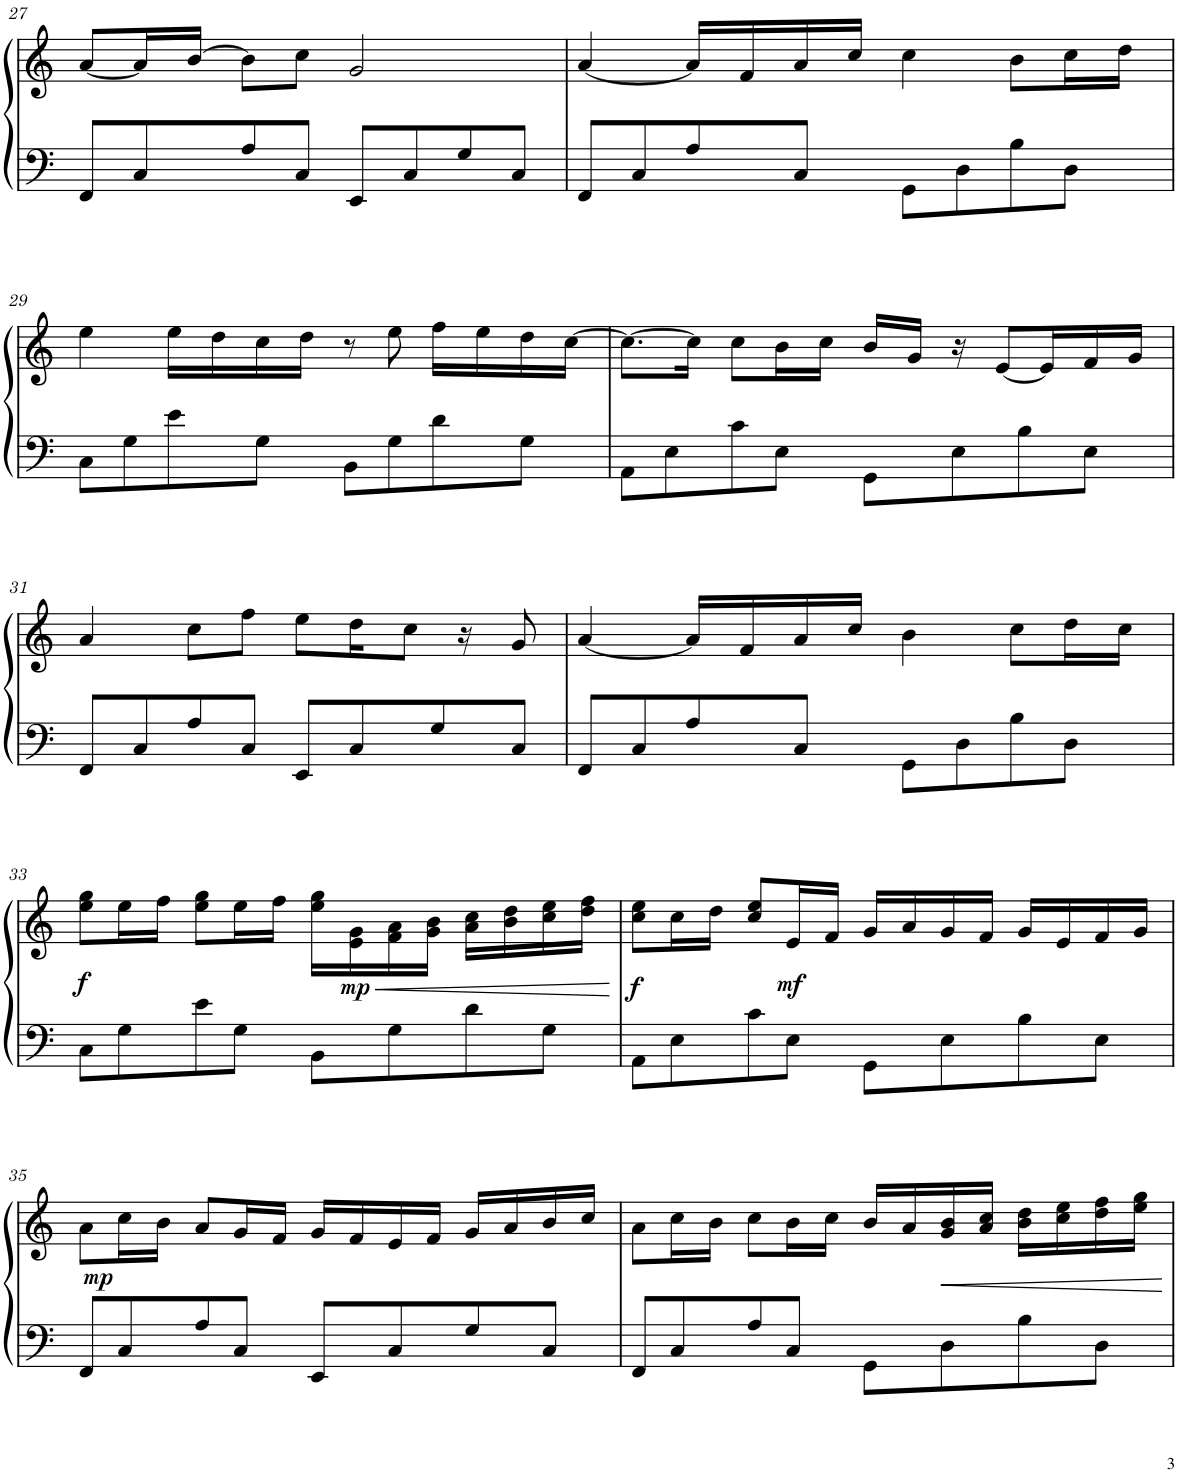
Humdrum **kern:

**kern	**kern	**dynam
*part1	*part1	*part1
*staff2	*staff1	*staff1/2
*I"Piano	*	*
*I'Pno.	*	*
!!LO:PB:g=z
*clefF4	*clefG2	*
*k[]	*k[]	*
*M4/4	*M4/4	*
=27	=27	=27
8FF/L	[8a/L	.
8C/	16a/L]	.
.	[16b/JJ	.
8A/	8b\L]	.
8C/J	8cc\J	.
8EE/L	2g/	.
8C/	.	.
8G/	.	.
8C/J	.	.
=28	=28	=28
8FF/L	[4a/	.
8C/	.	.
8A/	16a/LL]	.
.	16f/	.
8C/J	16a/	.
.	16cc/JJ	.
8GG\L	4cc\	.
8D\	.	.
8B\	8b\L	.
8D\J	16cc\L	.
.	16dd\JJ	.
!!LO:LB:g=z
=29	=29	=29
8C\L	4ee\	.
8G\	.	.
8e\	16ee\LL	.
.	16dd\	.
8G\J	16cc\	.
.	16dd\JJ	.
8BB\L	8r	.
8G\	8ee\	.
8d\	16ff\LL	.
.	16ee\	.
8G\J	16dd\	.
.	[16cc\JJ	.
=30	=30	=30
8AA\L	8.cc\L_	.
8E\	.	.
.	16cc\Jk]	.
8c\	8cc\L	.
8E\J	16b\L	.
.	16cc\JJ	.
8GG\L	16b/LL	.
.	16g/JJ	.
8E\	16r	.
.	[8e/L	.
8B\	.	.
.	16e/L]	.
8E\J	16f/	.
.	16g/JJ	.
!!LO:LB:g=z
=31	=31	=31
8FF/L	4a/	.
8C/	.	.
8A/	8cc\L	.
8C/J	8ff\J	.
8EE/L	8ee\L	.
8C/	16dd\K	.
.	8cc\J	.
8G/	.	.
.	16r	.
8C/J	8g/	.
=32	=32	=32
8FF/L	[4a/	.
8C/	.	.
8A/	16a/LL]	.
.	16f/	.
8C/J	16a/	.
.	16cc/JJ	.
8GG\L	4b\	.
8D\	.	.
8B\	8cc\L	.
8D\J	16dd\L	.
.	16cc\JJ	.
!!LO:LB:g=z
=33	=33	=33
!	!	!LO:DY:b
8C\L	8ee\ 8gg\L	f
8G\	16ee\L	.
.	16ff\JJ	.
8e\	8ee\ 8gg\L	.
8G\J	16ee\L	.
.	16ff\JJ	.
8BB\L	16ee\ 16gg\LL	.
!	!	!LO:HP:b
!	!	!LO:DY:n=1:b
.	16e\ 16g\	< mp
8G\	16f\ 16a\	.
.	16g\ 16b\JJ	.
8d\	16a\ 16cc\LL	.
.	16b\ 16dd\	.
8G\J	16cc\ 16ee\	.
.	16dd\ 16ff\JJ	.
.	.	[
=34	=34	=34
!	!	!LO:DY:b
8AA\L	8cc\ 8ee\L	f
8E\	16cc\L	.
.	16dd\JJ	.
8c\	8cc/ 8ee/L	.
!	!	!LO:DY:b
8E\J	16e/L	mf
.	16f/JJ	.
8GG\L	16g/LL	.
.	16a/	.
8E\	16g/	.
.	16f/JJ	.
8B\	16g/LL	.
.	16e/	.
8E\J	16f/	.
.	16g/JJ	.
!!LO:LB:g=z
=35	=35	=35
!	!	!LO:DY:b
8FF/L	8a\L	mp
8C/	16cc\L	.
.	16b\JJ	.
8A/	8a/L	.
8C/J	16g/L	.
.	16f/JJ	.
8EE/L	16g/LL	.
.	16f/	.
8C/	16e/	.
.	16f/JJ	.
8G/	16g/LL	.
.	16a/	.
8C/J	16b/	.
.	16cc/JJ	.
=36	=36	=36
8FF/L	8a\L	.
8C/	16cc\L	.
.	16b\JJ	.
8A/	8cc\L	.
8C/J	16b\L	.
.	16cc\JJ	.
8GG\L	16b/LL	.
.	16a/	.
!	!	!LO:HP:b
8D\	16g/ 16b/	<
.	16a/ 16cc/JJ	.
8B\	16b\ 16dd\LL	.
.	16cc\ 16ee\	.
8D\J	16dd\ 16ff\	.
.	16ee\ 16gg\JJ	.
.	.	[
=	=	=
*-	*-	*-
